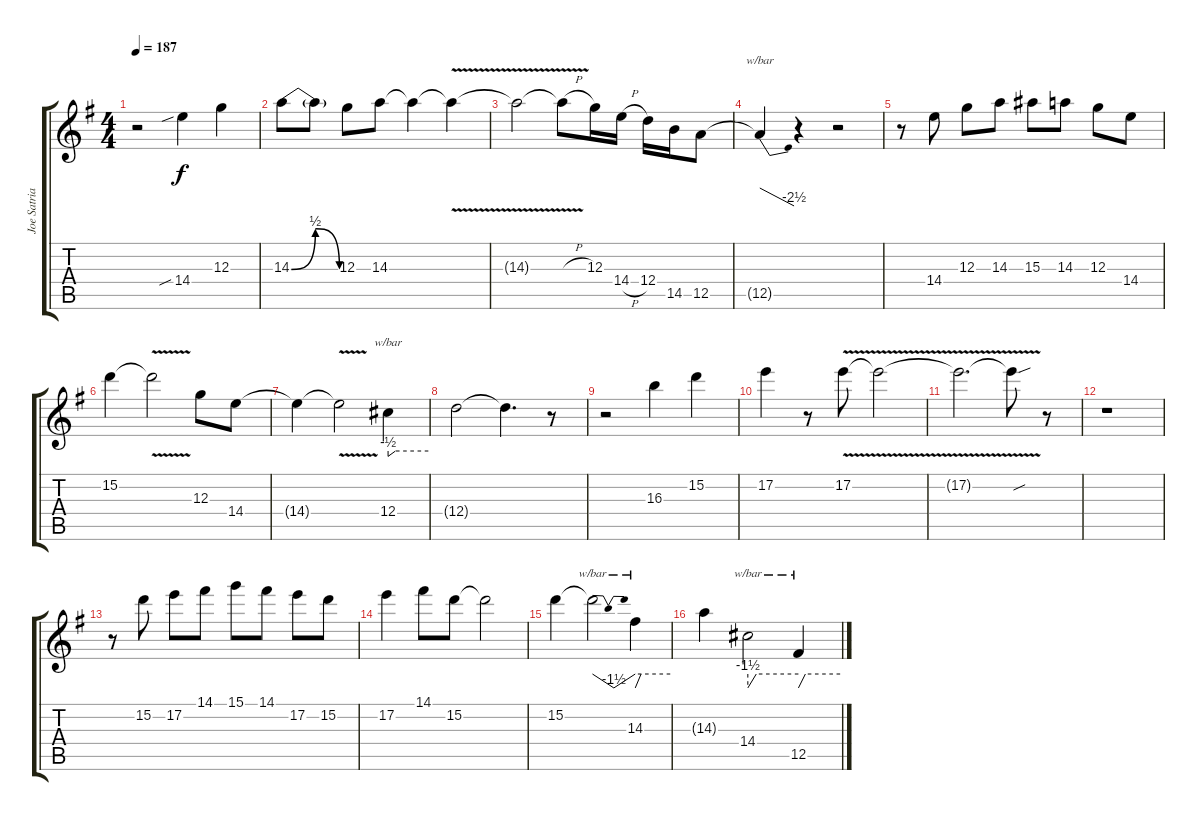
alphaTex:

\track ("Joe Satriani" "Joe Satria") {instrument distortionguitar}
\staff {score tabs}
\tuning (E4 B3 G3 D3 A2 E2) {hide}
\ts (4 4)
\tempo 187
\clef g2
\ks g
r.2{dy f} 14.4{sib}.4 12.3.4 |
14.3{be (bendrelease 0 0 30 2 30 2 60 0)}.8 14.3{t}.8 12.3.8 14.3.8 14.3{t}.4 14.3{v t}.4 |
14.3{v t}.2 14.3{h t}.8 12.3.16 14.4{h}.16 12.4.16 14.5.16 12.5.8 |
12.5{t}.4{tbe (dive default 0 0 60 -10)} r.4 r.2 |
r.8 14.4.8 12.3.8 14.3.8 15.3.8 14.3.8 12.3.8 14.4.8 |
15.2.4 15.2{v t}.2 12.3.8 14.4.8 |
14.4{t}.4 14.4{v t}.2 12.4.4{tbe (custom default 0 -2 11 0 60 0)} |
12.4{t}.2 12.4{t}.4{d} r.8 |
r.2 16.3.4 15.2.4 |
17.2.4 r.8 17.2{v}.8 17.2{t}.2 |
17.2{v t}.2{d} 17.2{sou t}.8 r.8 |
r.1 |
r.8 15.2.8 17.2.8 14.1.8 15.1.8 14.1.8 17.2.8 15.2.8 |
17.2.4 14.1.8 15.2.8 15.2{t}.2 |
15.2.4 15.2{t}.2{tbe (dip default 0 0 30 -6 60 0)} 14.3.4{tbe (custom default 0 -6 10 0 60 0)} |
14.3{t}.4 14.4.2{tbe (custom default 0 -6 10 0 60 0)} 12.5.4{tbe (custom default 0 -6 10 0 60 0)}
